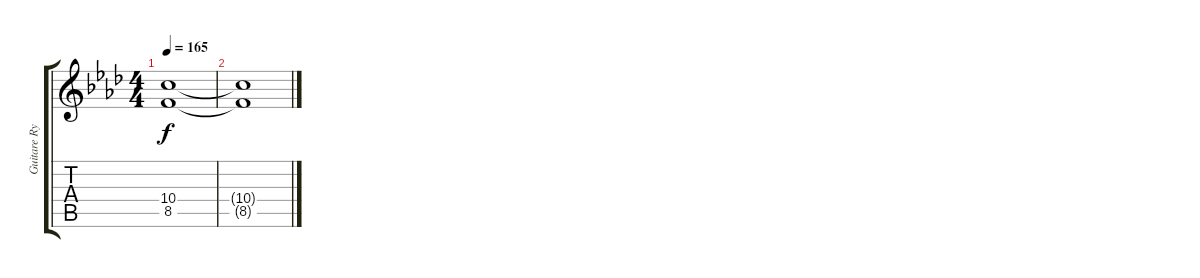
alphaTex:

\track ("Guitare Rythme" "Guitare Ry") {instrument overdrivenguitar}
\staff {score tabs}
\tuning (E4 B3 G3 D3 A2 E2) {hide}
\ts (4 4)
\tempo 165
\clef g2
\ks ab
(10.4 8.5).1{dy f} |
(10.4{t} 8.5{t}).1
